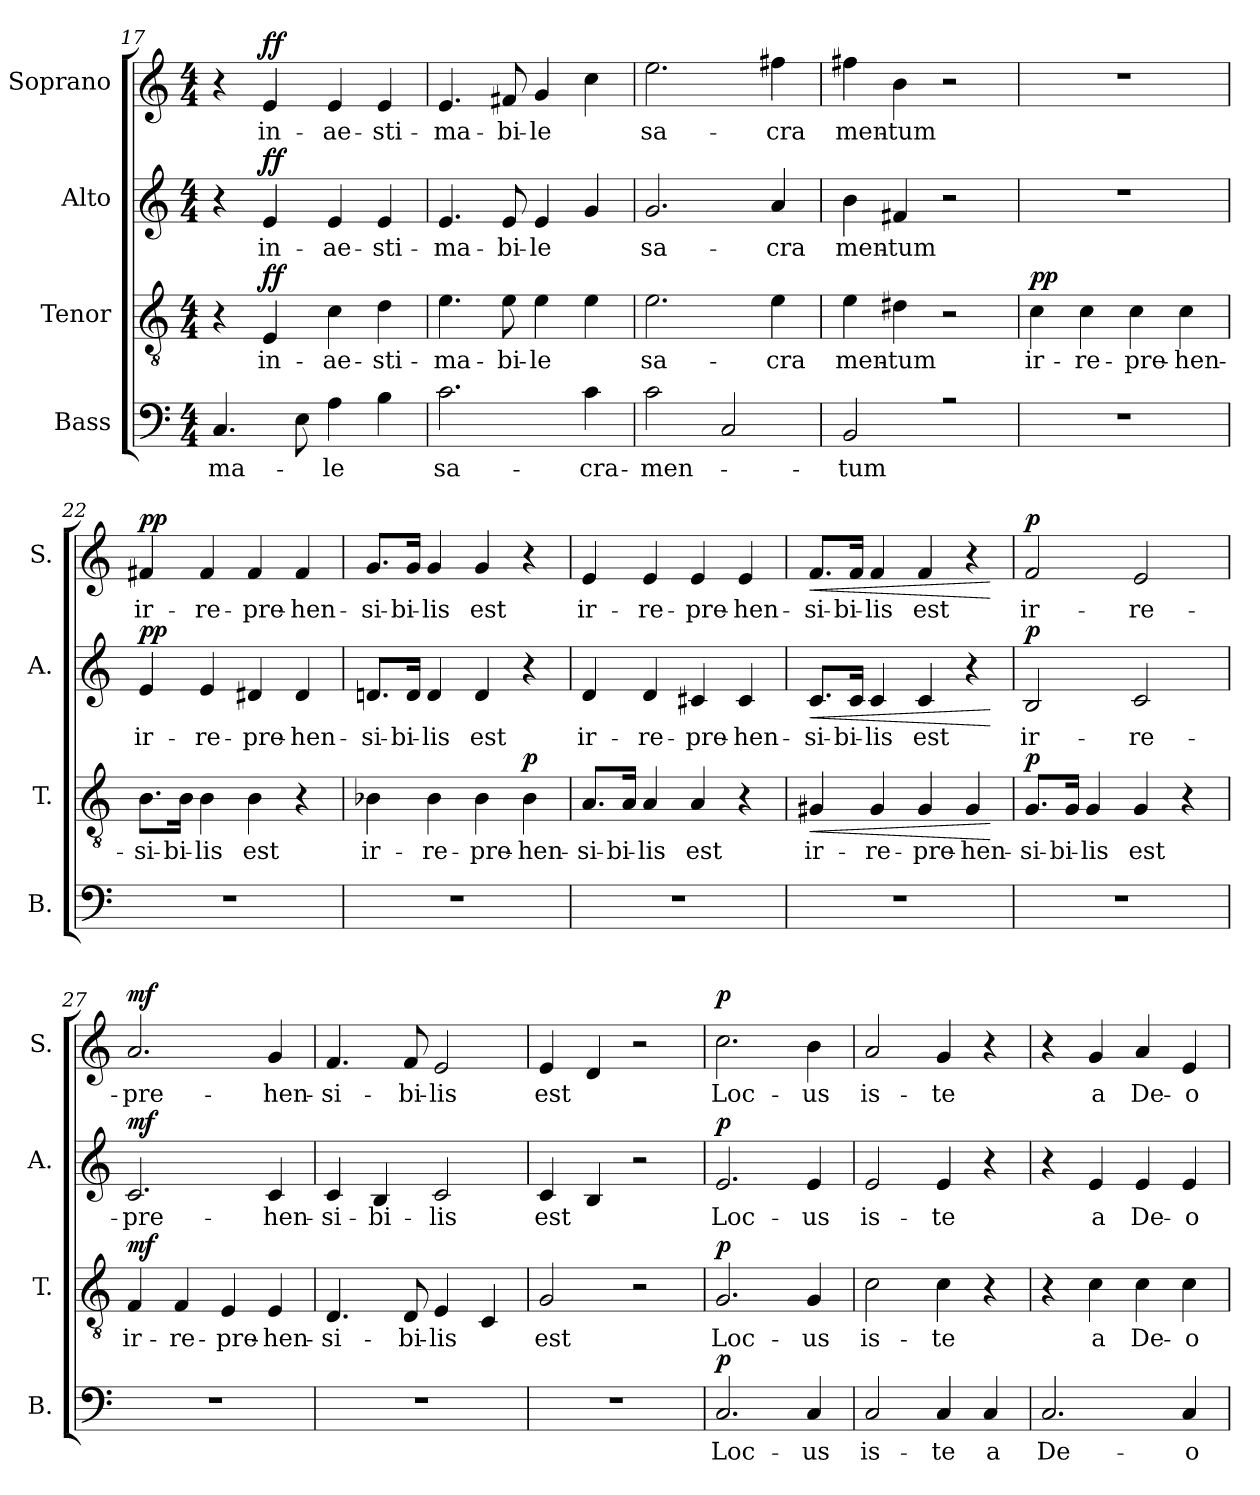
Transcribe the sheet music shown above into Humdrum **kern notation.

**kern	**text	**dynam	**kern	**text	**dynam	**kern	**text	**dynam	**kern	**text	**dynam
*part4	*part4	*part4	*part3	*part3	*part3	*part2	*part2	*part2	*part1	*part1	*part1
*staff4	*staff4	*staff4	*staff3	*staff3	*staff3	*staff2	*staff2	*staff2	*staff1	*staff1	*staff1
*I"Bass	*	*	*I"Tenor	*	*	*I"Alto	*	*	*I"Soprano	*	*
*I'B.	*	*	*I'T.	*	*	*I'A.	*	*	*I'S.	*	*
!!LO:LB:g=z
*clefF4	*	*	*clefGv2	*	*	*clefG2	*	*	*clefG2	*	*
*k[]	*	*	*k[]	*	*	*k[]	*	*	*k[]	*	*
*M4/4	*	*	*M4/4	*	*	*M4/4	*	*	*M4/4	*	*
=17	=17	=17	=17	=17	=17	=17	=17	=17	=17	=17	=17
4.C/	-ma-	.	4r	.	.	4r	.	.	4r	.	.
!	!	!	!	!	!LO:DY:a	!	!	!LO:DY:a	!	!	!LO:DY:a
.	.	.	4E/	in-	ff	4e/	in-	ff	4e/	in-	ff
8E\	.	.	.	.	.	.	.	.	.	.	.
4A\	-le	.	4c\	-ae-	.	4e/	-ae-	.	4e/	-ae-	.
4B\	.	.	4d\	-sti-	.	4e/	-sti-	.	4e/	-sti-	.
=18	=18	=18	=18	=18	=18	=18	=18	=18	=18	=18	=18
2.c\	sa-	.	4.e\	-ma-	.	4.e/	-ma-	.	4.e/	-ma-	.
.	.	.	8e\	-bi-	.	8e/	-bi-	.	8f#X/	-bi-	.
.	.	.	4e\	-le	.	4e/	-le	.	4g/	-le	.
4c\	-cra-	.	4e\	.	.	4g/	.	.	4cc\	.	.
=19	=19	=19	=19	=19	=19	=19	=19	=19	=19	=19	=19
2c\	men-	.	2.e\	sa-	.	2.g/	sa-	.	2.ee\	sa-	.
2C/	.	.	.	.	.	.	.	.	.	.	.
.	.	.	4e\	-cra	.	4a/	-cra	.	4ff#X\	-cra	.
=20	=20	=20	=20	=20	=20	=20	=20	=20	=20	=20	=20
2BB/	-tum	.	4e\	men-	.	4b\	men-	.	4ff#X\	men-	.
.	.	.	4d#X\	-tum	.	4f#X/	-tum	.	4b\	-tum	.
2rA	.	.	2r	.	.	2r	.	.	2r	.	.
=21	=21	=21	=21	=21	=21	=21	=21	=21	=21	=21	=21
!	!	!	!	!	!LO:DY:a	!	!	!	!	!	!
1r	.	.	4c\	ir-	pp	1r	.	.	1r	.	.
.	.	.	4c\	-re-	.	.	.	.	.	.	.
.	.	.	4c\	-pre-	.	.	.	.	.	.	.
.	.	.	4c\	-hen-	.	.	.	.	.	.	.
=22	=22	=22	=22	=22	=22	=22	=22	=22	=22	=22	=22
!	!	!	!	!	!	!	!	!LO:DY:a	!	!	!LO:DY:a
1r	.	.	8.B\L	-si-	.	4e/	ir-	pp	4f#X/	ir-	pp
.	.	.	16B\Jk	-bi-	.	.	.	.	.	.	.
.	.	.	4B\	-lis	.	4e/	-re-	.	4f#/	-re-	.
.	.	.	4B\	est	.	4d#X/	-pre-	.	4f#/	-pre-	.
.	.	.	4r	.	.	4d#/	-hen-	.	4f#/	-hen-	.
=23	=23	=23	=23	=23	=23	=23	=23	=23	=23	=23	=23
1r	.	.	4B-X\	ir-	.	8.dn/L	-si-	.	8.g/L	-si-	.
.	.	.	.	.	.	16d/Jk	-bi-	.	16g/Jk	-bi-	.
.	.	.	4B-\	-re-	.	4d/	-lis	.	4g/	-lis	.
.	.	.	4B-\	-pre-	.	4d/	est	.	4g/	est	.
!	!	!	!	!	!LO:DY:b	!	!	!	!	!	!
.	.	.	4B-\	-hen-	p	4r	.	.	4r	.	.
!!LO:PB:g=z
=24	=24	=24	=24	=24	=24	=24	=24	=24	=24	=24	=24
1r	.	.	8.A/L	-si-	.	4d/	ir-	.	4e/	ir-	.
.	.	.	16A/Jk	-bi-	.	.	.	.	.	.	.
.	.	.	4A/	-lis	.	4d/	-re-	.	4e/	-re-	.
.	.	.	4A/	est	.	4c#X/	-pre-	.	4e/	-pre-	.
.	.	.	4r	.	.	4c#/	-hen-	.	4e/	-hen-	.
=25	=25	=25	=25	=25	=25	=25	=25	=25	=25	=25	=25
!	!	!	!	!	!LO:HP:b	!	!	!LO:HP:b	!	!	!LO:HP:b
1r	.	.	4G#X/	ir-	<	8.c/L	-si-	<	8.f/L	-si-	<
.	.	.	.	.	.	16c/Jk	-bi-	.	16f/Jk	-bi-	.
.	.	.	4G#/	-re-	.	4c/	-lis	.	4f/	-lis	.
.	.	.	4G#/	-pre-	.	4c/	est	.	4f/	est	.
.	.	.	4G#/	-hen-	.	4r	.	.	4r	.	.
.	.	.	.	.	[	.	.	[	.	.	[
=26	=26	=26	=26	=26	=26	=26	=26	=26	=26	=26	=26
!	!	!	!	!	!LO:DY:a	!	!	!LO:DY:a	!	!	!LO:DY:a
1r	.	.	8.G/L	-si-	p	2B/	ir-	p	2f/	ir-	p
.	.	.	16G/Jk	-bi-	.	.	.	.	.	.	.
.	.	.	4G/	-lis	.	.	.	.	.	.	.
.	.	.	4G/	est	.	2c/	-re-	.	2e/	-re-	.
.	.	.	4r	.	.	.	.	.	.	.	.
=27	=27	=27	=27	=27	=27	=27	=27	=27	=27	=27	=27
!	!	!	!	!	!LO:DY:a	!	!	!LO:DY:a	!	!	!LO:DY:a
1r	.	.	4F/	ir-	mf	2.c/	-pre-	mf	2.a/	-pre-	mf
.	.	.	4F/	-re-	.	.	.	.	.	.	.
.	.	.	4E/	-pre-	.	.	.	.	.	.	.
.	.	.	4E/	-hen-	.	4c/	-hen-	.	4g/	-hen-	.
=28	=28	=28	=28	=28	=28	=28	=28	=28	=28	=28	=28
1r	.	.	4.D/	-si-	.	4c/	-si-	.	4.f/	-si-	.
.	.	.	.	.	.	4B/	-bi-	.	.	.	.
.	.	.	8D/	-bi-	.	.	.	.	8f/	-bi-	.
.	.	.	4E/	lis	.	2c/	-lis	.	2e/	-lis	.
.	.	.	4C/	.	.	.	.	.	.	.	.
=29	=29	=29	=29	=29	=29	=29	=29	=29	=29	=29	=29
1r	.	.	2G/	est	.	4c/	est	.	4e/	est	.
.	.	.	.	.	.	4B/	.	.	4d/	.	.
.	.	.	2r	.	.	2r	.	.	2r	.	.
=30	=30	=30	=30	=30	=30	=30	=30	=30	=30	=30	=30
!	!	!LO:DY:a	!	!	!LO:DY:a	!	!	!LO:DY:a	!	!	!LO:DY:a
2.C/	Loc-	p	2.G/	Loc-	p	2.e/	Loc-	p	2.cc\	Loc-	p
4C/	us	.	4G/	us	.	4e/	us	.	4b\	us	.
!!LO:LB:g=z
=31	=31	=31	=31	=31	=31	=31	=31	=31	=31	=31	=31
2C/	is-	.	2c\	is-	.	2e/	is-	.	2a/	is-	.
4C/	-te	.	4c\	-te	.	4e/	-te	.	4g/	-te	.
4C/	a	.	4r	.	.	4r	.	.	4r	.	.
=32	=32	=32	=32	=32	=32	=32	=32	=32	=32	=32	=32
2.C/	De-	.	4r	.	.	4r	.	.	4r	.	.
.	.	.	4c\	a	.	4e/	a	.	4g/	a	.
.	.	.	4c\	De-	.	4e/	De-	.	4a/	De-	.
4C/	-o	.	4c\	-o	.	4e/	-o	.	4e/	-o	.
=	=	=	=	=	=	=	=	=	=	=	=
*-	*-	*-	*-	*-	*-	*-	*-	*-	*-	*-	*-
